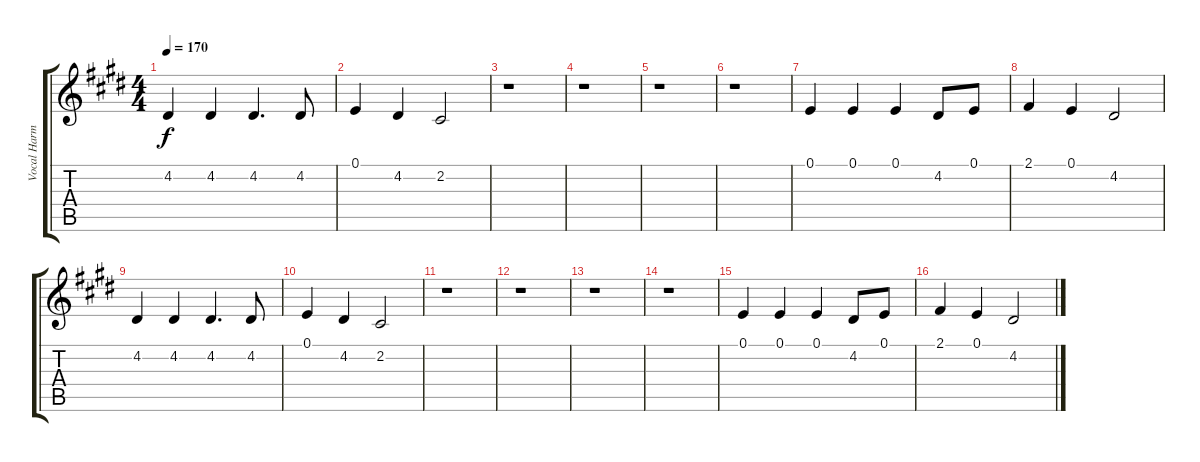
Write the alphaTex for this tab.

\track ("Vocal Harmony" "Vocal Harm") {instrument choiraahs}
\staff {score tabs}
\tuning (E4 B3 G3 D3 A2 E2) {hide}
\ts (4 4)
\tempo 170
\clef g2
\ks c#minor
4.2.4{dy f} 4.2.4 4.2.4{d} 4.2.8 |
0.1.4 4.2.4 2.2.2 |
r.1 |
r.1 |
r.1 |
r.1 |
0.1.4 0.1.4 0.1.4 4.2.8 0.1.8 |
2.1.4 0.1.4 4.2.2 |
4.2.4 4.2.4 4.2.4{d} 4.2.8 |
0.1.4 4.2.4 2.2.2 |
r.1 |
r.1 |
r.1 |
r.1 |
0.1.4 0.1.4 0.1.4 4.2.8 0.1.8 |
2.1.4 0.1.4 4.2.2
